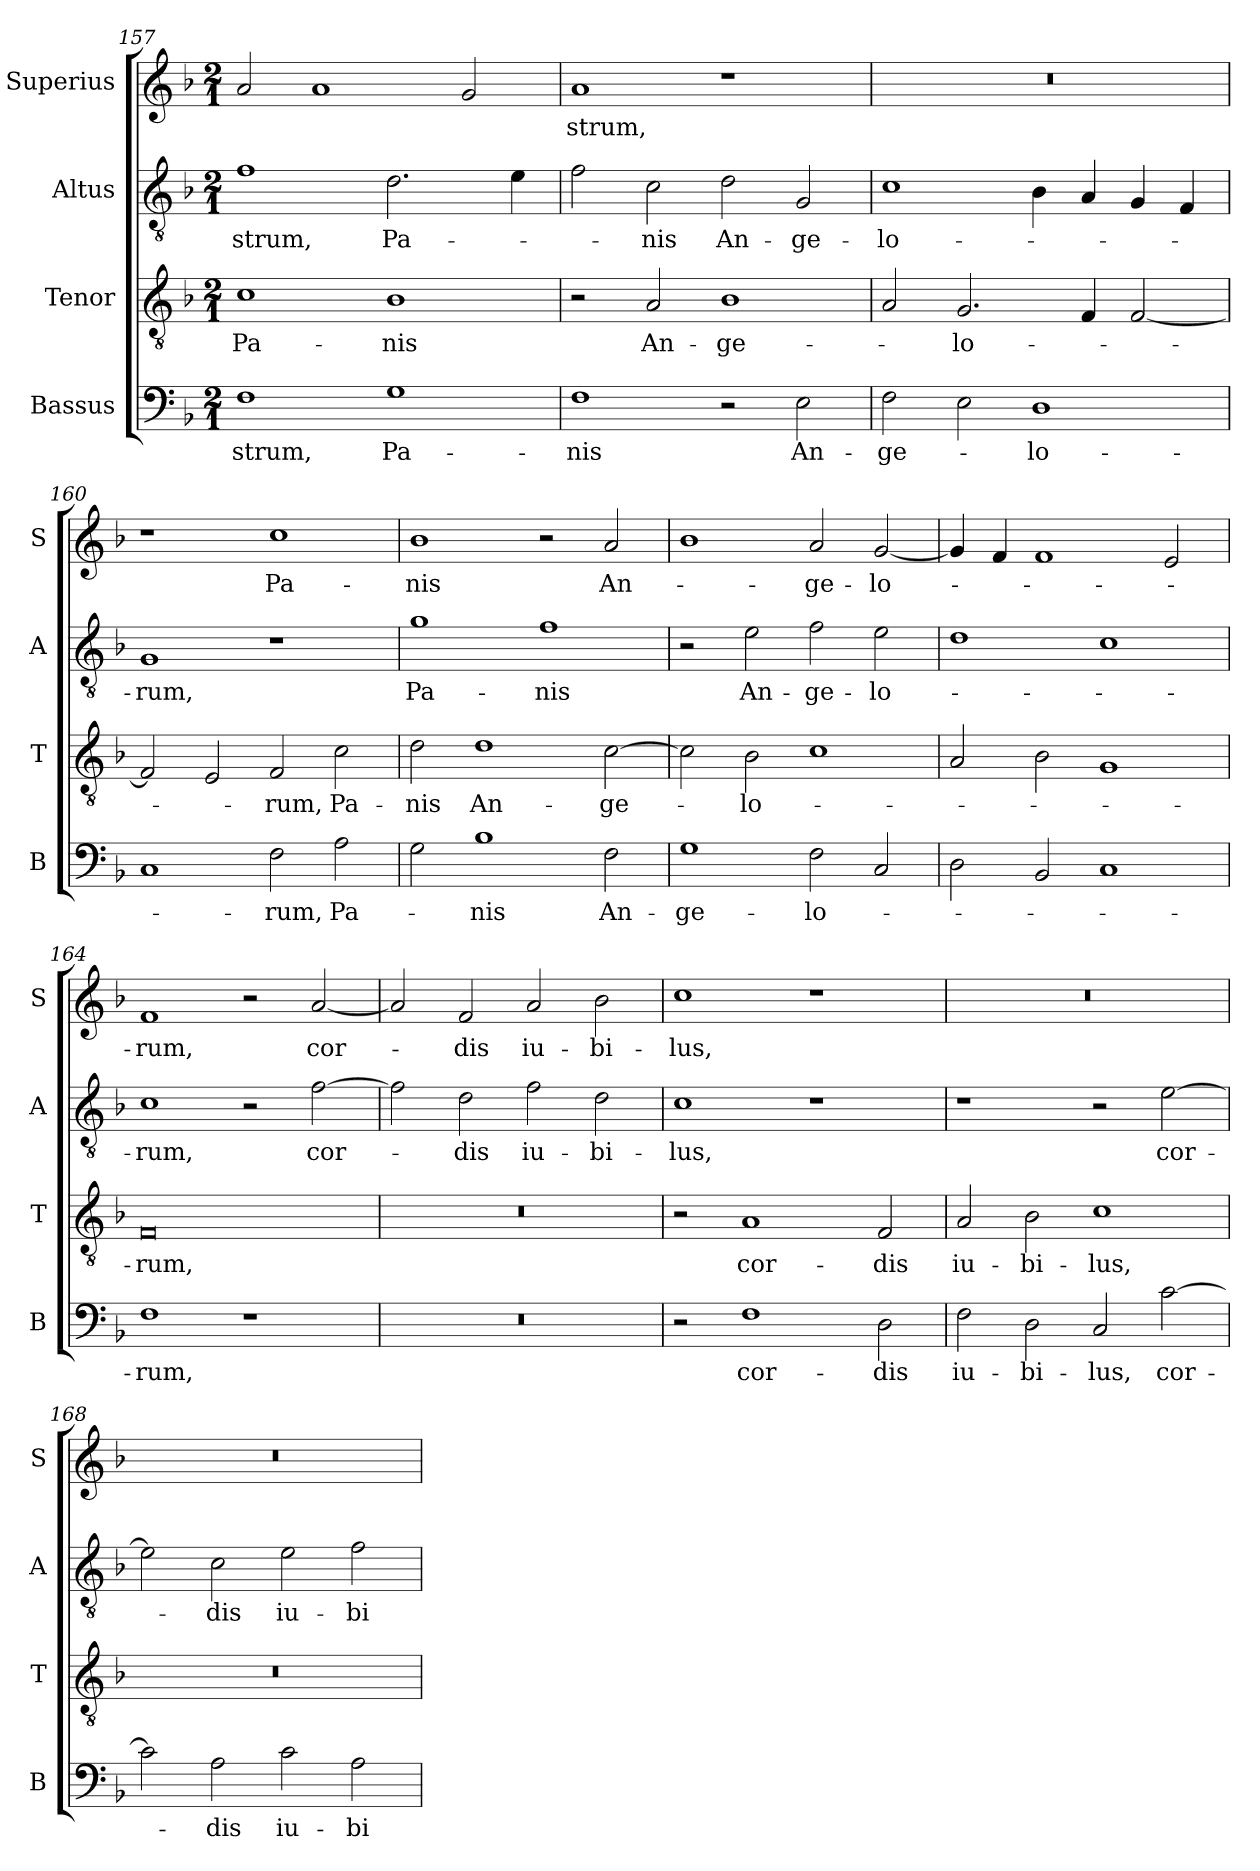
**kern	**text	**kern	**text	**kern	**text	**kern	**text
*part4	*part4	*part3	*part3	*part2	*part2	*part1	*part1
*staff4	*staff4	*staff3	*staff3	*staff2	*staff2	*staff1	*staff1
*I"Bassus	*	*I"Tenor	*	*I"Altus	*	*I"Superius	*
*I'B	*	*I'T	*	*I'A	*	*I'S	*
*clefF4	*	*clefGv2	*	*clefGv2	*	*clefG2	*
*k[b-]	*	*k[b-]	*	*k[b-]	*	*k[b-]	*
*F:	*	*F:	*	*F:	*	*F:	*
*M2/1	*	*M2/1	*	*M2/1	*	*M2/1	*
=157	=157	=157	=157	=157	=157	=157	=157
1F	-strum,	1c	Pa-	1f	-strum,	2a	.
.	.	.	.	.	.	1a	.
1G	Pa-	1B-	-nis	2.d	Pa-	.	.
.	.	.	.	.	.	2g	.
.	.	.	.	4e	.	.	.
=158	=158	=158	=158	=158	=158	=158	=158
1F	-nis	2r	.	2f	.	1a	-strum,
.	.	2A	An-	2c	-nis	.	.
2r	.	1B-	-ge-	2d	An-	1r	.
2E	An-	.	.	2G	-ge-	.	.
=159	=159	=159	=159	=159	=159	=159	=159
2F	-ge-	2A	.	1c	-lo-	0r	.
2E	.	2.G	-lo-	.	.	.	.
1D	-lo-	.	.	4B-	.	.	.
.	.	4F	.	4A	.	.	.
.	.	[2F	.	4G	.	.	.
.	.	.	.	4F	.	.	.
=160	=160	=160	=160	=160	=160	=160	=160
1C	.	2F]	.	1G	-rum,	1r	.
.	.	2E	.	.	.	.	.
2F	-rum,	2F	-rum,	1r	.	1cc	Pa-
2A	Pa-	2c	Pa-	.	.	.	.
=161	=161	=161	=161	=161	=161	=161	=161
2G	.	2d	-nis	1g	Pa-	1b-	-nis
1B-	-nis	1d	An-	.	.	.	.
.	.	.	.	1f	-nis	2r	.
2F	An-	[2c	-ge-	.	.	2a	An-
=162	=162	=162	=162	=162	=162	=162	=162
1G	-ge-	2c]	.	2r	.	1b-	.
.	.	2B-	-lo-	2e	An-	.	.
2F	-lo-	1c	.	2f	-ge-	2a	-ge-
2C	.	.	.	2e	-lo-	[2g	-lo-
=163	=163	=163	=163	=163	=163	=163	=163
2D	.	2A	.	1d	.	4g]	.
.	.	.	.	.	.	4f	.
2BB-	.	2B-	.	.	.	1f	.
1C	.	1G	.	1c	.	.	.
.	.	.	.	.	.	2e	.
=164	=164	=164	=164	=164	=164	=164	=164
1F	-rum,	0F	-rum,	1c	-rum,	1f	-rum,
1r	.	.	.	2r	.	2r	.
.	.	.	.	[2f	cor-	[2a	cor-
=165	=165	=165	=165	=165	=165	=165	=165
0r	.	0r	.	2f]	.	2a]	.
.	.	.	.	2d	-dis	2f	-dis
.	.	.	.	2f	iu-	2a	iu-
.	.	.	.	2d	-bi-	2b-	-bi-
=166	=166	=166	=166	=166	=166	=166	=166
2r	.	2r	.	1c	-lus,	1cc	-lus,
1F	cor-	1A	cor-	.	.	.	.
.	.	.	.	1r	.	1r	.
2D	-dis	2F	-dis	.	.	.	.
=167	=167	=167	=167	=167	=167	=167	=167
2F	iu-	2A	iu-	1r	.	0r	.
2D	-bi-	2B-	-bi-	.	.	.	.
2C	-lus,	1c	-lus,	2r	.	.	.
[2c	cor-	.	.	[2e	cor-	.	.
=168	=168	=168	=168	=168	=168	=168	=168
2c]	.	0r	.	2e]	.	0r	.
2A	-dis	.	.	2c	-dis	.	.
2c	iu-	.	.	2e	iu-	.	.
2A	-bi-	.	.	2f	-bi-	.	.
=	=	=	=	=	=	=	=
*-	*-	*-	*-	*-	*-	*-	*-
